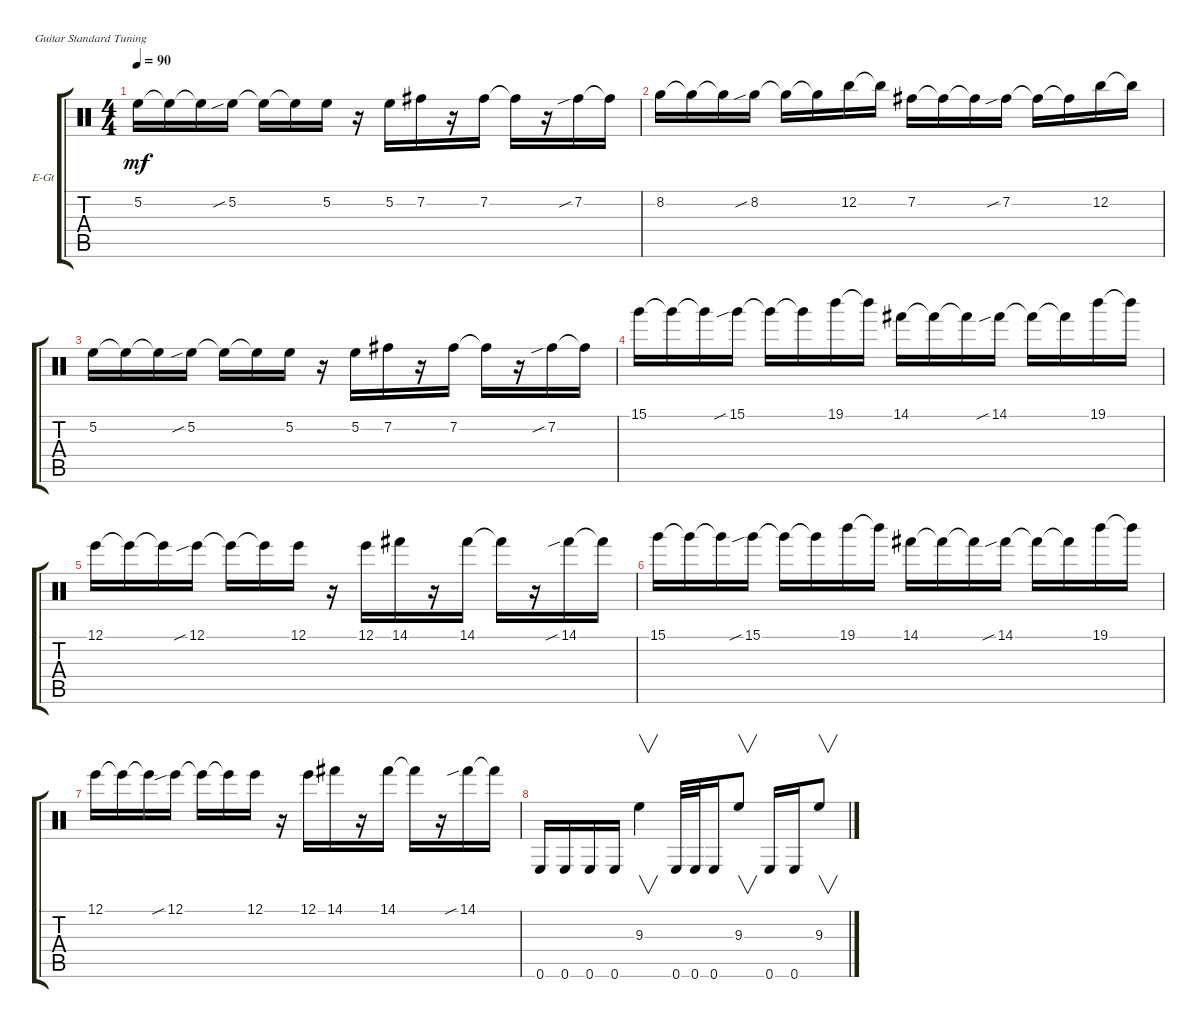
\defaultSystemsLayout 4
\bracketExtendMode groupsimilarinstruments
\firstSystemTrackNameOrientation horizontal
\otherSystemsTrackNameOrientation horizontal
\track ("Electric Guitar" "E-Gt") {instrument overdrivenguitar}
\staff {score tabs}
\tuning (E4 B3 G3 D3 A2 E2)
\ts (4 4)
\tempo 90
\clef neutral
\ks c
5.2.16{dy mf} 5.2{t}.16 5.2{t}.16 5.2{sib}.16 5.2{t}.16 5.2{t}.16 5.2.16 r.16 5.2.16 7.2.16 r.16 7.2.16 7.2{t}.16 r.16 7.2{sib}.16 7.2{t}.16 |
8.2.16 8.2{t}.16 8.2{t}.16 8.2{sib}.16 8.2{t}.16 8.2{t}.16 12.2.16 12.2{t}.16 7.2.16 7.2{t}.16 7.2{t}.16 7.2{sib}.16 7.2{t}.16 7.2{t}.16 12.2.16 12.2{t}.16 |
5.2.16 5.2{t}.16 5.2{t}.16 5.2{sib}.16 5.2{t}.16 5.2{t}.16 5.2.16 r.16 5.2.16 7.2.16 r.16 7.2.16 7.2{t}.16 r.16 7.2{sib}.16 7.2{t}.16 |
15.1.16 15.1{t}.16 15.1{t}.16 15.1{sib}.16 15.1{t}.16 15.1{t}.16 19.1.16 19.1{t}.16 14.1.16 14.1{t}.16 14.1{t}.16 14.1{sib}.16 14.1{t}.16 14.1{t}.16 19.1.16 19.1{t}.16 |
12.1.16 12.1{t}.16 12.1{t}.16 12.1{sib}.16 12.1{t}.16 12.1{t}.16 12.1.16 r.16 12.1.16 14.1.16 r.16 14.1.16 14.1{t}.16 r.16 14.1{sib}.16 14.1{t}.16 |
15.1.16 15.1{t}.16 15.1{t}.16 15.1{sib}.16 15.1{t}.16 15.1{t}.16 19.1.16 19.1{t}.16 14.1.16 14.1{t}.16 14.1{t}.16 14.1{sib}.16 14.1{t}.16 14.1{t}.16 19.1.16 19.1{t}.16 |
12.1.16 12.1{t}.16 12.1{t}.16 12.1{sib}.16 12.1{t}.16 12.1{t}.16 12.1.16 r.16 12.1.16 14.1.16 r.16 14.1.16 14.1{t}.16 r.16 14.1{sib}.16 14.1{t}.16 |
0.6.16 0.6.16 0.6.16 0.6.16 9.3.4{v} 0.6.32 0.6.32 0.6.16 9.3.8{v} 0.6.16 0.6.16 9.3.8{v}
